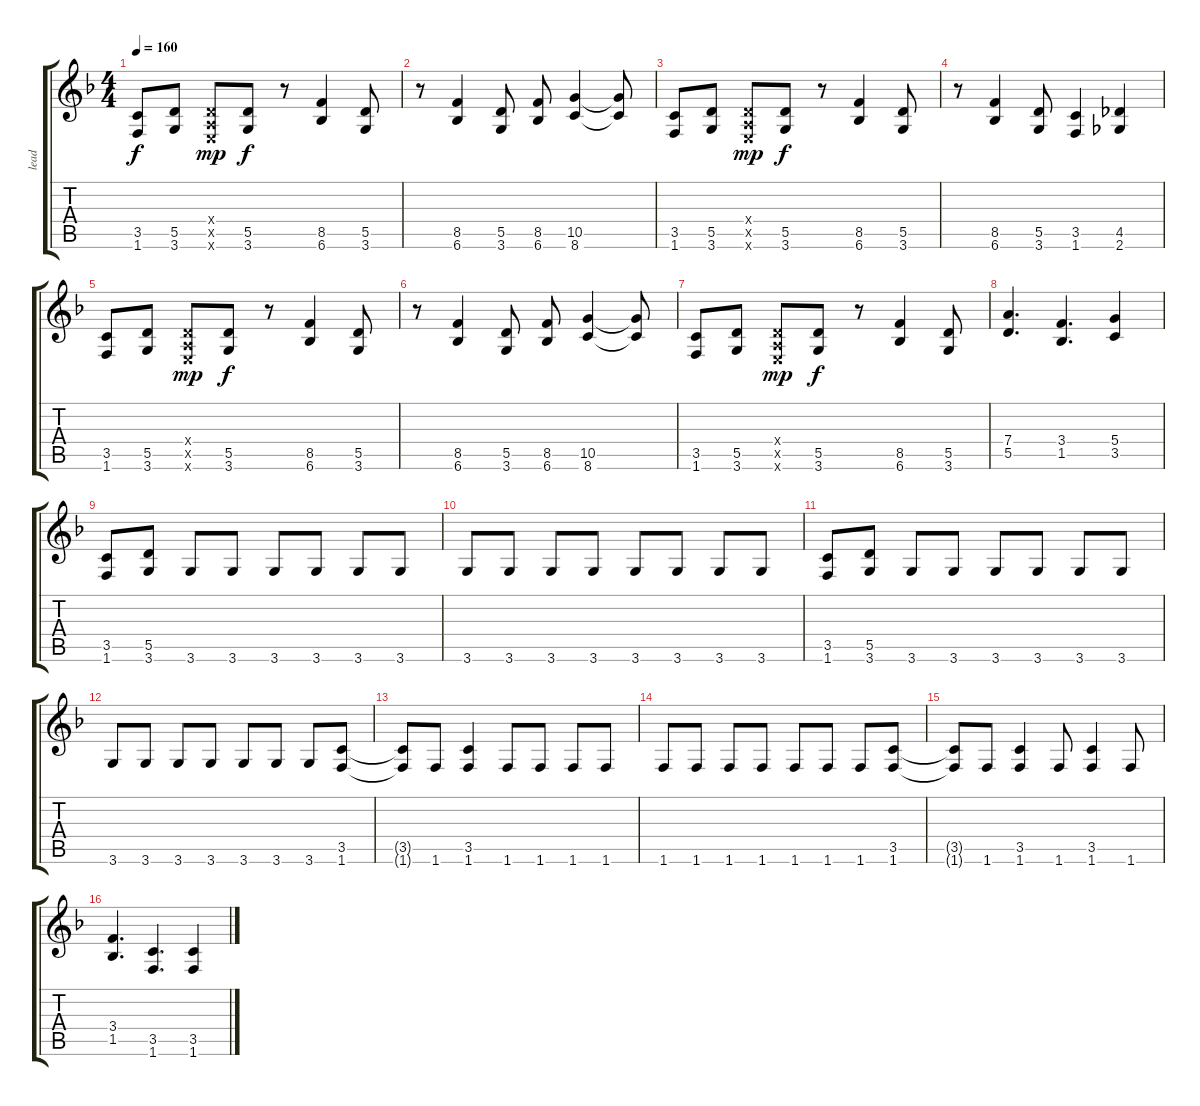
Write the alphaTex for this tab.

\track ("lead" "lead") {instrument electricguitarclean}
\staff {score tabs}
\tuning (E4 B3 G3 D3 A2 E2) {hide}
\ts (4 4)
\tempo 160
\clef g2
\ks f
(3.5 1.6).8{dy f} (5.5 3.6).8 (0.4{x} 0.5{x} 0.6{x}).8{dy mp} (5.5 3.6).8{dy f} r.8 (8.5 6.6).4 (5.5 3.6).8 |
r.8 (8.5 6.6).4 (5.5 3.6).8 (8.5 6.6).8 (10.5 8.6).4 (10.5{t} 8.6{t}).8 |
(3.5 1.6).8 (5.5 3.6).8 (0.4{x} 0.5{x} 0.6{x}).8{dy mp} (5.5 3.6).8{dy f} r.8 (8.5 6.6).4 (5.5 3.6).8 |
r.8 (8.5 6.6).4 (5.5 3.6).8 (3.5 1.6).4 (4.5 2.6).4 |
(3.5 1.6).8 (5.5 3.6).8 (0.4{x} 0.5{x} 0.6{x}).8{dy mp} (5.5 3.6).8{dy f} r.8 (8.5 6.6).4 (5.5 3.6).8 |
r.8 (8.5 6.6).4 (5.5 3.6).8 (8.5 6.6).8 (10.5 8.6).4 (10.5{t} 8.6{t}).8 |
(3.5 1.6).8 (5.5 3.6).8 (0.4{x} 0.5{x} 0.6{x}).8{dy mp} (5.5 3.6).8{dy f} r.8 (8.5 6.6).4 (5.5 3.6).8 |
(7.4 5.5).4{d} (3.4 1.5).4{d} (5.4 3.5).4 |
(3.5 1.6).8 (5.5 3.6).8 3.6.8 3.6.8 3.6.8 3.6.8 3.6.8 3.6.8 |
3.6.8 3.6.8 3.6.8 3.6.8 3.6.8 3.6.8 3.6.8 3.6.8 |
(3.5 1.6).8 (5.5 3.6).8 3.6.8 3.6.8 3.6.8 3.6.8 3.6.8 3.6.8 |
3.6.8 3.6.8 3.6.8 3.6.8 3.6.8 3.6.8 3.6.8 (3.5 1.6).8 |
(3.5{t} 1.6{t}).8 1.6.8 (3.5 1.6).4 1.6.8 1.6.8 1.6.8 1.6.8 |
1.6.8 1.6.8 1.6.8 1.6.8 1.6.8 1.6.8 1.6.8 (3.5 1.6).8 |
(3.5{t} 1.6{t}).8 1.6.8 (3.5 1.6).4 1.6.8 (3.5 1.6).4 1.6.8 |
(3.4 1.5).4{d} (3.5 1.6).4{d} (3.5 1.6).4
